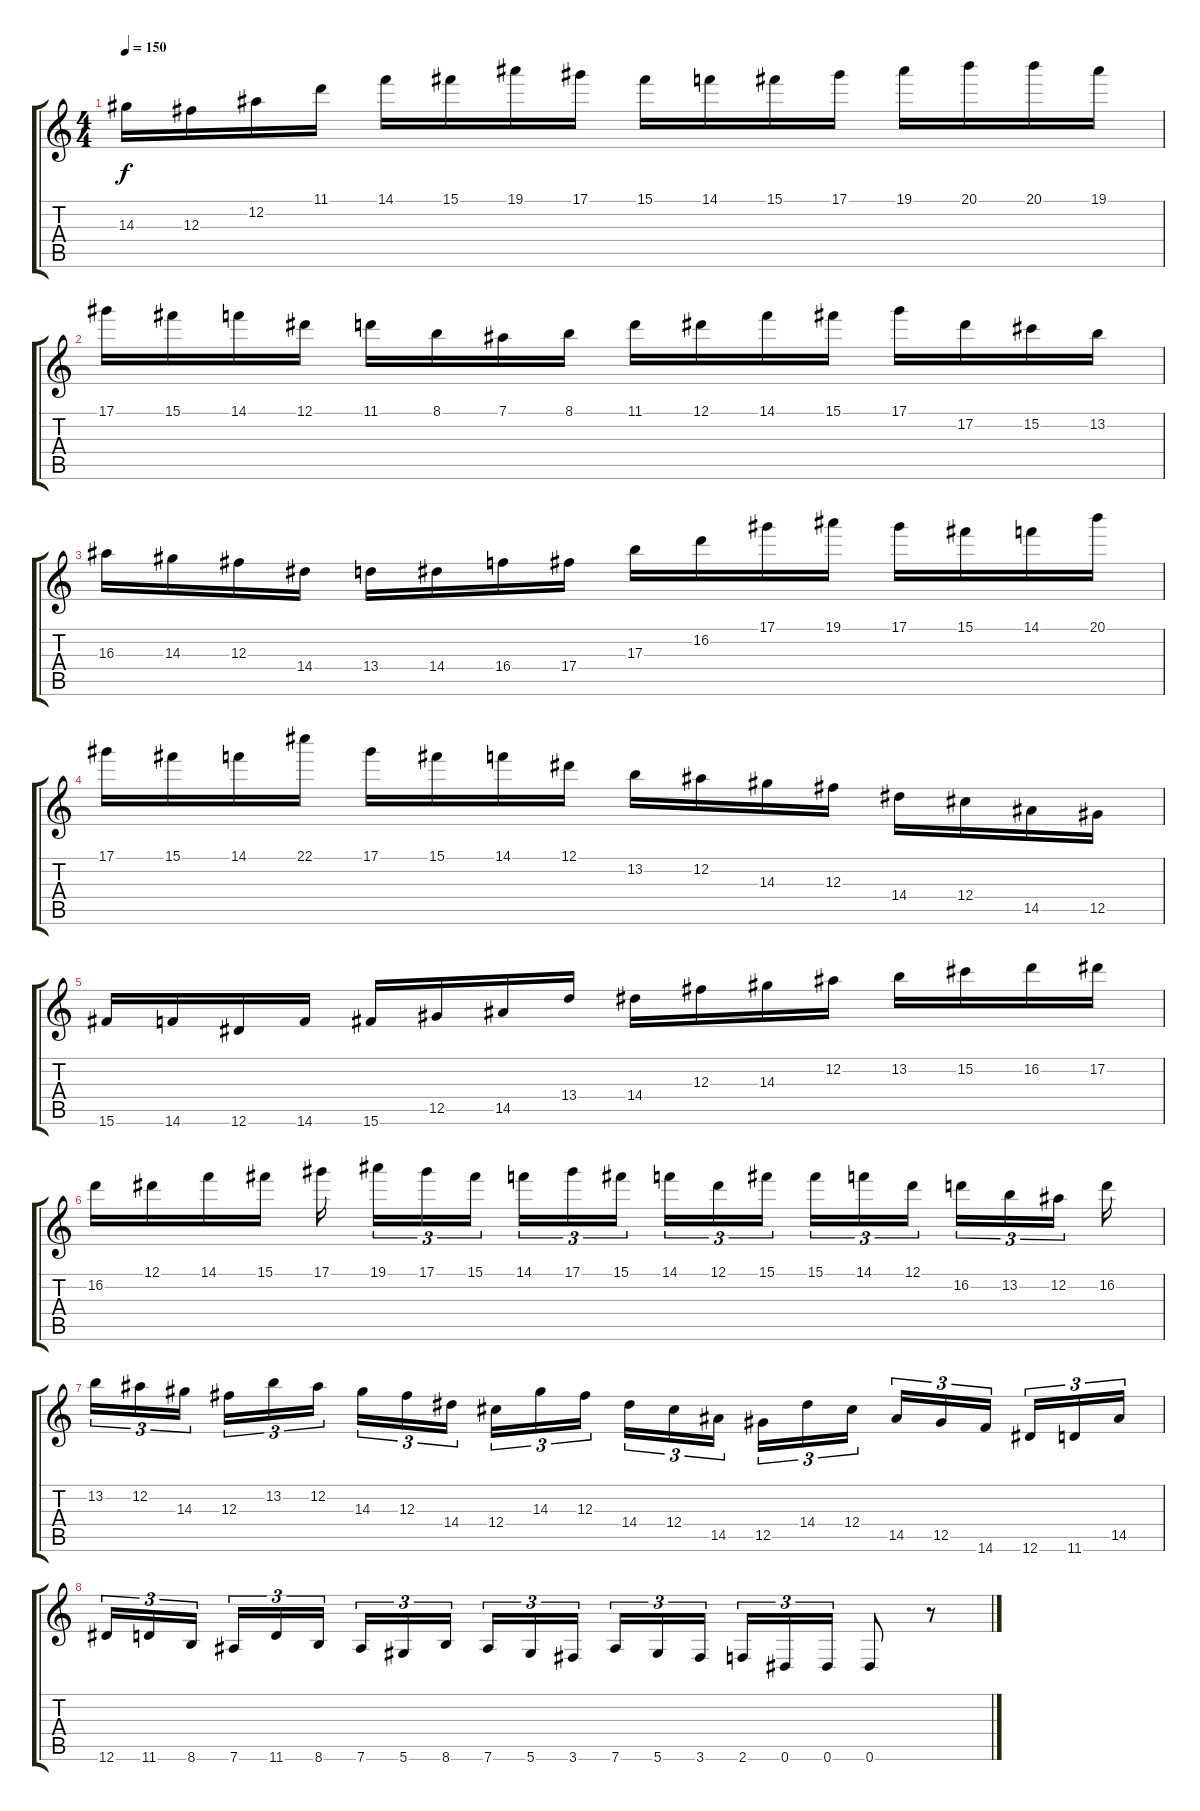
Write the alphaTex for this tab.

\track "" {instrument overdrivenguitar}
\staff {score tabs}
\tuning (Eb4 Bb3 Gb3 Db3 Ab2 Eb2) {hide}
\ts (4 4)
\tempo 150
\clef g2
\ks c
14.3.16{dy f} 12.3.16 12.2.16 11.1.16 14.1.16 15.1.16 19.1.16 17.1.16 15.1.16 14.1.16 15.1.16 17.1.16 19.1.16 20.1.16 20.1.16 19.1.16 |
17.1.16 15.1.16 14.1.16 12.1.16 11.1.16 8.1.16 7.1.16 8.1.16 11.1.16 12.1.16 14.1.16 15.1.16 17.1.16 17.2.16 15.2.16 13.2.16 |
16.3.16 14.3.16 12.3.16 14.4.16 13.4.16 14.4.16 16.4.16 17.4.16 17.3.16 16.2.16 17.1.16 19.1.16 17.1.16 15.1.16 14.1.16 20.1.16 |
17.1.16 15.1.16 14.1.16 22.1.16 17.1.16 15.1.16 14.1.16 12.1.16 13.2.16 12.2.16 14.3.16 12.3.16 14.4.16 12.4.16 14.5.16 12.5.16 |
15.6.16 14.6.16 12.6.16 14.6.16 15.6.16 12.5.16 14.5.16 13.4.16 14.4.16 12.3.16 14.3.16 12.2.16 13.2.16 15.2.16 16.2.16 17.2.16 |
16.2.16 12.1.16 14.1.16 15.1.16 17.1.16 19.1.16{tu (3 2)} 17.1.16{tu (3 2)} 15.1.16{tu (3 2)} 14.1.16{tu (3 2)} 17.1.16{tu (3 2)} 15.1.16{tu (3 2)} 14.1.16{tu (3 2)} 12.1.16{tu (3 2)} 15.1.16{tu (3 2)} 15.1.16{tu (3 2)} 14.1.16{tu (3 2)} 12.1.16{tu (3 2)} 16.2.16{tu (3 2)} 13.2.16{tu (3 2)} 12.2.16{tu (3 2)} 16.2.16 |
13.2.16{tu (3 2)} 12.2.16{tu (3 2)} 14.3.16{tu (3 2)} 12.3.16{tu (3 2)} 13.2.16{tu (3 2)} 12.2.16{tu (3 2)} 14.3.16{tu (3 2)} 12.3.16{tu (3 2)} 14.4.16{tu (3 2)} 12.4.16{tu (3 2)} 14.3.16{tu (3 2)} 12.3.16{tu (3 2)} 14.4.16{tu (3 2)} 12.4.16{tu (3 2)} 14.5.16{tu (3 2)} 12.5.16{tu (3 2)} 14.4.16{tu (3 2)} 12.4.16{tu (3 2)} 14.5.16{tu (3 2)} 12.5.16{tu (3 2)} 14.6.16{tu (3 2)} 12.6.16{tu (3 2)} 11.6.16{tu (3 2)} 14.5.16{tu (3 2)} |
12.6.16{tu (3 2)} 11.6.16{tu (3 2)} 8.6.16{tu (3 2)} 7.6.16{tu (3 2)} 11.6.16{tu (3 2)} 8.6.16{tu (3 2)} 7.6.16{tu (3 2)} 5.6.16{tu (3 2)} 8.6.16{tu (3 2)} 7.6.16{tu (3 2)} 5.6.16{tu (3 2)} 3.6.16{tu (3 2)} 7.6.16{tu (3 2)} 5.6.16{tu (3 2)} 3.6.16{tu (3 2)} 2.6.16{tu (3 2)} 0.6.16{tu (3 2)} 0.6.16{tu (3 2)} 0.6.8 r.8
